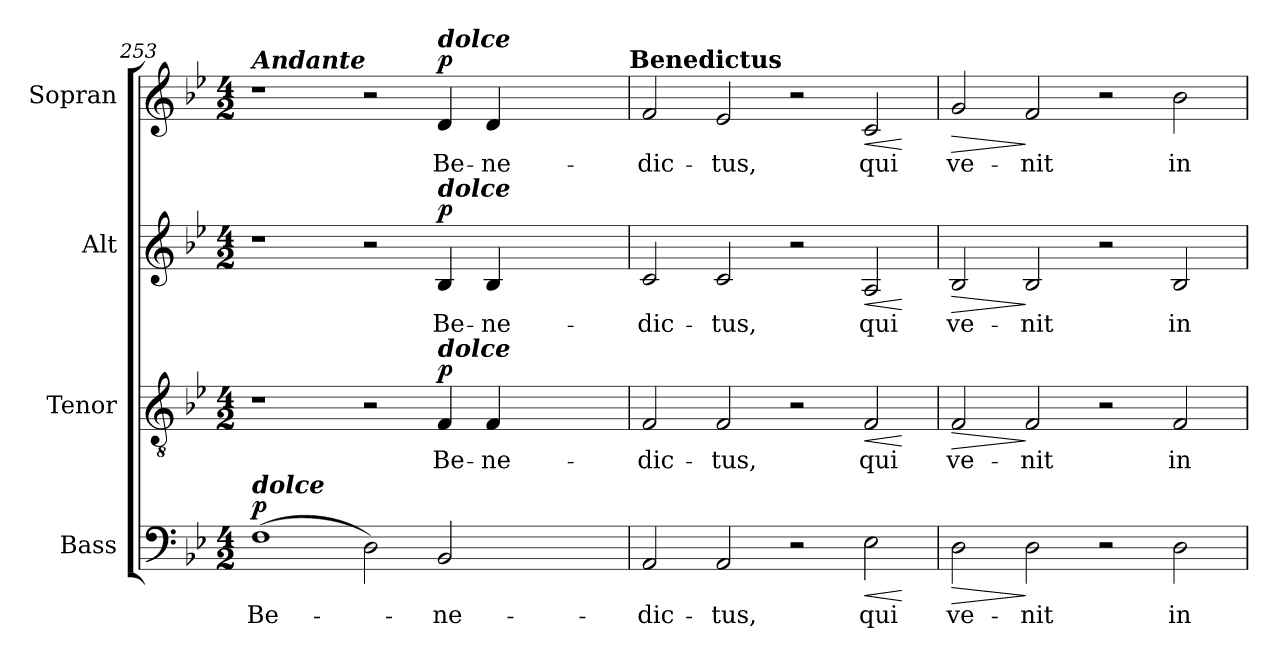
**kern	**text	**dynam	**kern	**text	**dynam	**kern	**text	**dynam	**kern	**text	**dynam
*part4	*part4	*part4	*part3	*part3	*part3	*part2	*part2	*part2	*part1	*part1	*part1
*staff4	*staff4	*staff4	*staff3	*staff3	*staff3	*staff2	*staff2	*staff2	*staff1	*staff1	*staff1
*I"Bass	*	*	*I"Tenor	*	*	*I"Alt	*	*	*I"Sopran	*	*
*I'B.	*	*	*I'T.	*	*	*I'A.	*	*	*I'S.	*	*
!!LO:LB:g=z
*clefF4	*	*	*clefGv2	*	*	*clefG2	*	*	*clefG2	*	*
*k[b-e-]	*	*	*k[b-e-]	*	*	*k[b-e-]	*	*	*k[b-e-]	*	*
*B-:	*	*	*B-:	*	*	*B-:	*	*	*B-:	*	*
*M4/2	*	*	*M4/2	*	*	*M4/2	*	*	*M4/2	*	*
=253	=253	=253	=253	=253	=253	=253	=253	=253	=253	=253	=253
!	!	!	!	!	!	!	!	!	!LO:TX:a:Bi:t=Andante	!	!
!LO:TX:a:Bi:t=dolce	!	!	!	!	!	!	!	!	!	!	!
!	!LO:LY:b	!LO:DY:a	!	!	!	!	!	!	!	!	!
(>1F	Be-	p	1r	.	.	1r	.	.	1r	.	.
2D\)	.	.	2r	.	.	2r	.	.	2r	.	.
!	!	!	!	!	!	!	!	!	!LO:TX:a:Bi:t=dolce	!	!
!	!	!	!	!	!	!LO:TX:a:Bi:t=dolce	!	!	!	!	!
!	!	!	!LO:TX:a:Bi:t=dolce	!	!	!	!	!	!	!	!
!	!LO:LY:b	!	!	!LO:LY:b	!LO:DY:a	!	!LO:LY:b	!LO:DY:a	!	!LO:LY:b	!LO:DY:a
2BB-/	-ne-	.	4F/	Be-	p	4B-/	Be-	p	4d/	Be-	p
!	!	!	!	!LO:LY:b	!	!	!LO:LY:b	!	!	!LO:LY:b	!
.	.	.	4F/	-ne-	.	4B-/	-ne-	.	4d/	-ne-	.
2.ryy	.	.	2.ryy	.	.	2.ryy	.	.	2.ryy	.	.
!	!	!	!	!	!	!	!	!	!LO:TX:a:B:t=Benedictus	!	!
=254	=254	=254	=254	=254	=254	=254	=254	=254	=254	=254	=254
!	!LO:LY:b	!	!	!LO:LY:b	!	!	!LO:LY:b	!	!	!LO:LY:b	!
2AA/	-dic-	.	2F/	-dic-	.	2c/	-dic-	.	2f/	-dic-	.
!	!LO:LY:b	!	!	!LO:LY:b	!	!	!LO:LY:b	!	!	!LO:LY:b	!
2AA/	-tus,	.	2F/	-tus,	.	2c/	-tus,	.	2e-/	-tus,	.
2r	.	.	2r	.	.	2r	.	.	2r	.	.
!	!LO:LY:b	!LO:HP:b	!	!LO:LY:b	!LO:HP:b	!	!LO:LY:b	!LO:HP:b	!	!LO:LY:b	!LO:HP:b
2E-\	qui	<	2F/	qui	<	2A/	qui	<	2c/	qui	<
.	.	[	.	.	[	.	.	[	.	.	[
=255	=255	=255	=255	=255	=255	=255	=255	=255	=255	=255	=255
!	!LO:LY:b	!LO:HP:b	!	!LO:LY:b	!LO:HP:b	!	!LO:LY:b	!LO:HP:b	!	!LO:LY:b	!LO:HP:b
2D\	ve-	>	2F/	ve-	>	2B-/	ve-	>	2g/	ve-	>
!	!LO:LY:b	!	!	!LO:LY:b	!	!	!LO:LY:b	!	!	!LO:LY:b	!
2D\	-nit	]	2F/	-nit	]	2B-/	-nit	]	2f/	-nit	]
2r	.	.	2r	.	.	2r	.	.	2r	.	.
!	!LO:LY:b	!	!	!LO:LY:b	!	!	!LO:LY:b	!	!	!LO:LY:b	!
2D\	in	.	2F/	in	.	2B-/	in	.	2b-\	in	.
=	=	=	=	=	=	=	=	=	=	=	=
*-	*-	*-	*-	*-	*-	*-	*-	*-	*-	*-	*-
